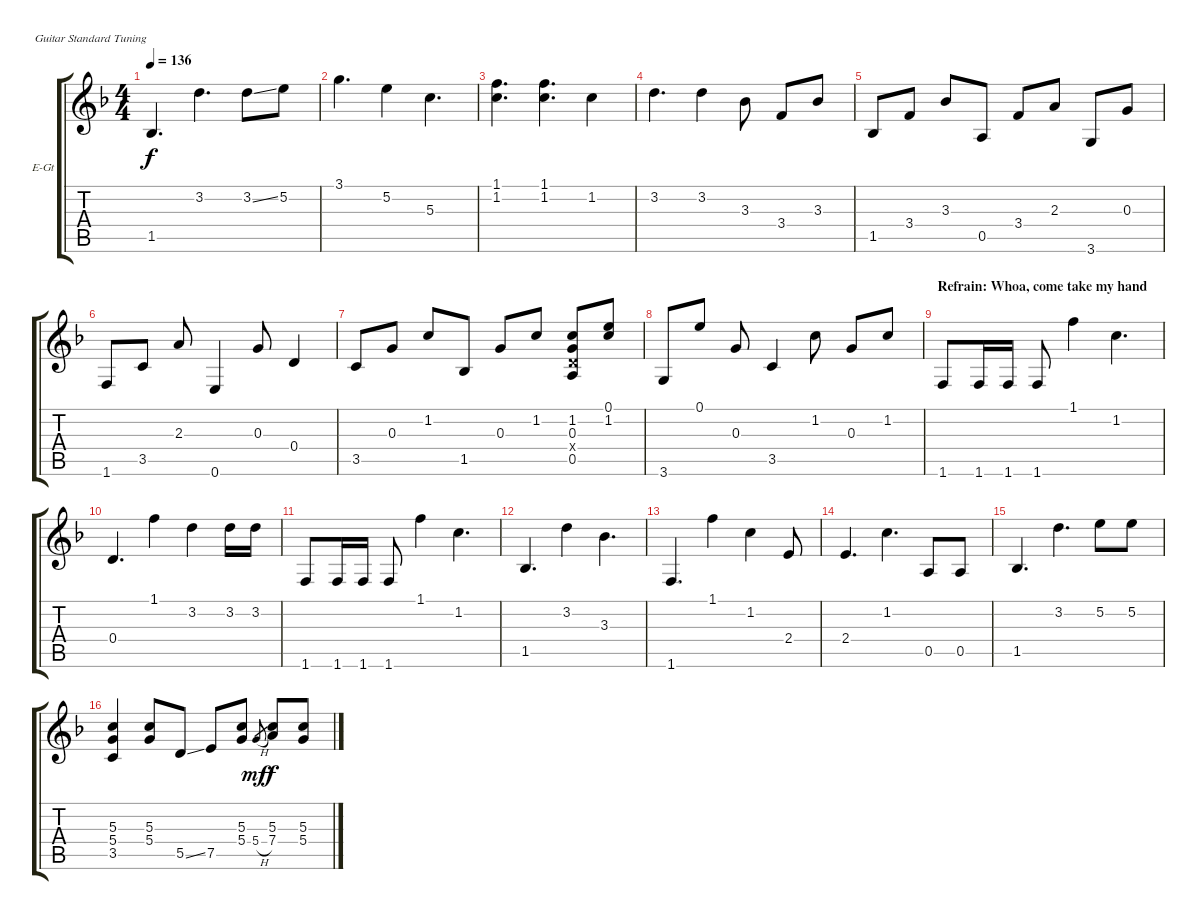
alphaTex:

\bracketExtendMode groupsimilarinstruments
\firstSystemTrackNameOrientation horizontal
\otherSystemsTrackNameOrientation horizontal
\track ("Guitar 2" "E-Gt") {instrument electricguitarclean}
\staff {score tabs}
\tuning (E4 B3 G3 D3 A2 E2)
\ts (4 4)
\tempo 136
\clef g2
\ks f
1.5.4{d dy f} 3.2.4{d} 3.2{ss}.8 5.2.8 |
3.1.4{d} 5.2.4 5.3.4{d} |
(1.1 1.2).4{d} (1.1 1.2).4{d} 1.2.4 |
3.2.4{d} 3.2.4 3.3.8 3.4.8 3.3.8 |
1.5.8 3.4.8 3.3.8 0.5.8 3.4.8 2.3.8 3.6.8 0.3.8 |
1.6.8 3.5.8 2.3.8 0.6.4 0.3.8 0.4.4 |
3.5.8 0.3.8 1.2.8 1.5.8 0.3.8 1.2.8 (1.2 0.3 0.4{x} 0.5).8 (0.1 1.2).8 |
3.6.8 0.1.8 0.3.8 3.5.4 1.2.8 0.3.8 1.2.8 |
\section ("" "Refrain: Whoa, come take my hand")
1.6.8 1.6.16 1.6.16 1.6.8 1.1.4 1.2.4{d} |
0.4.4{d} 1.1.4 3.2.4 3.2.16 3.2.16 |
1.6.8 1.6.16 1.6.16 1.6.8 1.1.4 1.2.4{d} |
1.5.4{d} 3.2.4 3.3.4{d} |
1.6.4{d} 1.1.4 1.2.4 2.4.8 |
2.4.4{d} 1.2.4{d} 0.5.8 0.5.8 |
1.5.4{d} 3.2.4{d} 5.2.8 5.2.8 |
(5.3 5.4 3.5).4 (5.3 5.4).8 5.5{ss}.8 7.5.8 (5.3 5.4).8 5.4{h}.8{gr dy mf} (5.3 7.4).8{dy f} (5.3 5.4).8
